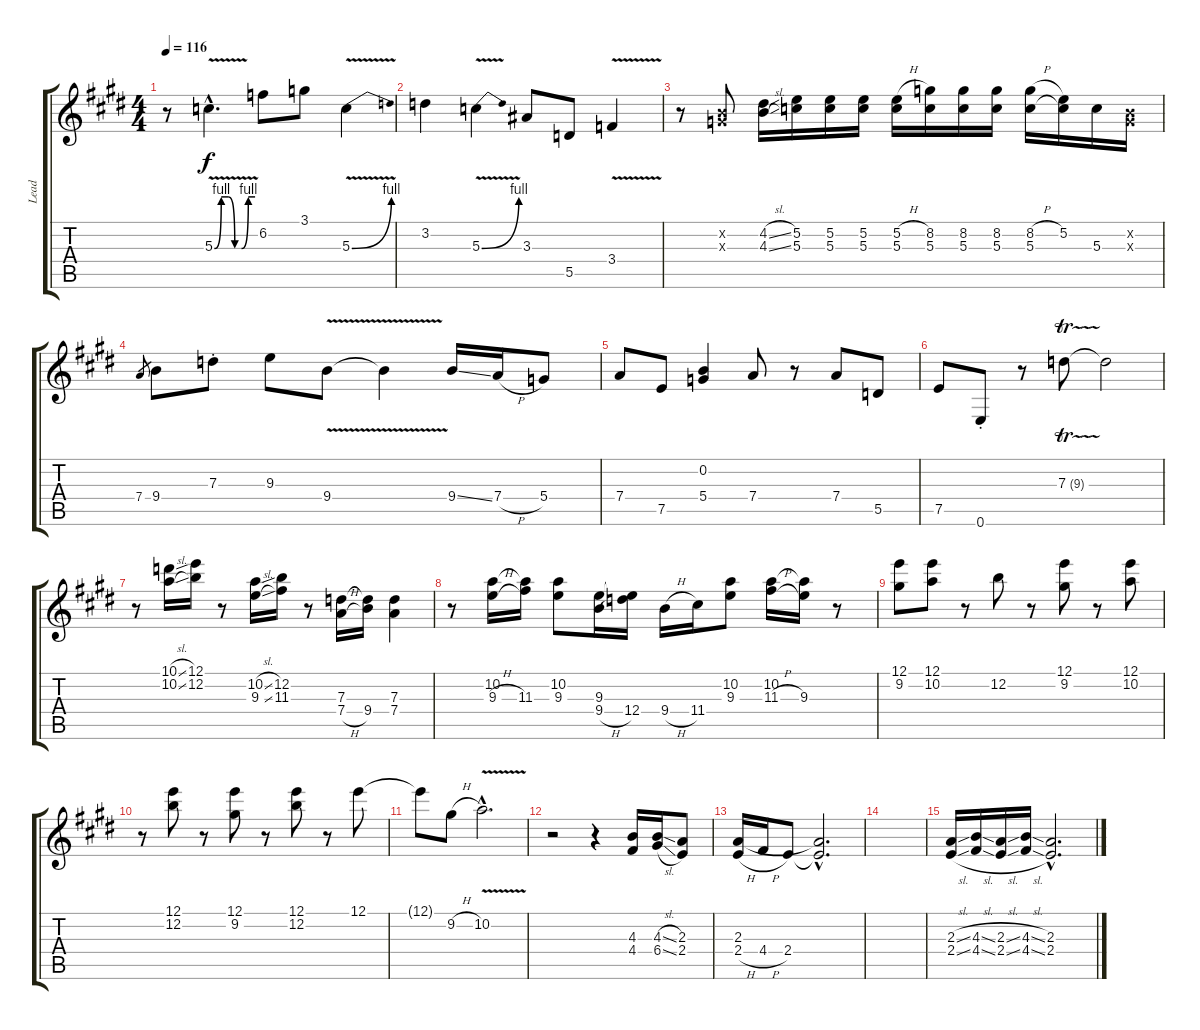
\track ("Lead" "Lead") {instrument distortionguitar}
\staff {score tabs}
\tuning (E4 B3 G3 D3 A2 E2) {hide}
\ts (4 4)
\tempo 116
\clef g2
\ks e
r.8{dy f} 5.3{be (custom 0 0 10 4 20 4 30 0 40 0 50 4 60 4) v hac}.4{d} 6.2.8 3.1.8 5.3{be (bend 0 0 60 4) v}.4 |
3.2.4 5.3{be (bend 0 0 60 4) v}.4 3.3.8 5.5.8 3.4{v}.4 |
r.8 (0.2{x} 0.3{x}).8 (4.2{sl} 4.3{sl}).16 (5.2 5.3).16 (5.2 5.3).16 (5.2 5.3).16 (5.2{h} 5.3).16 (8.2 5.3).16 (8.2 5.3).16 (8.2 5.3).16 (8.2{h} 5.3).16 (5.2 5.3{t}).16 5.3.16 (0.2{x} 0.3{x}).16 |
7.4.8{gr} 9.4.8 7.3{st}.8 9.3.8 9.4{v}.8 9.4{t}.4 9.4{ss}.16 7.4{h}.16 5.4.8 |
7.4.8 7.5.8 (0.2 5.4).4 7.4.8 r.8 7.4.8 5.5.8 |
7.5.8 0.6{st}.8 r.8 7.3{tr (9 32)}.8 7.3{t}.2 |
r.8 (10.1{sl} 10.2{sl}).16 (12.1 12.2).16 r.8 (10.2{sl} 9.3{sl}).16 (12.2 11.3).16 r.8 (7.3 7.4{h}).16 (7.3{t} 9.4).16 (7.3 7.4).4 |
r.8 (10.2 9.3{h}).16 (10.2{t} 11.3).16 (10.2 9.3).8 (9.3 9.4{h}).16 (9.3{t} 12.4).16 9.4{h}.16 11.4.16 (10.2 9.3).8 (10.2 11.3{h}).16 (10.2{t} 9.3).16 r.8 |
(12.1 9.2).8 (12.1 10.2).8 r.8 12.2.8 r.8 (12.1 9.2).8 r.8 (12.1 10.2).8 |
r.8 (12.1 12.2).8 r.8 (12.1 9.2).8 r.8 (12.1 12.2).8 r.8 12.1.8 |
12.1{t}.8 9.2{h}.8 10.2{v hac}.2{d} |
r.2 r.4 (4.3 4.4).16{volume 11} (4.3{sl} 6.4{sl}).16 (2.3 2.4).8 |
(2.3 2.4{h}).16 4.4{h}.16 2.4.8 (2.3{hac t} 2.4{hac t}).2{d} |
|
(2.3{sl} 2.4{sl}).16 (4.3{sl} 4.4{sl}).16 (2.3{sl} 2.4{sl}).16 (4.3{sl} 4.4{sl}).16 (2.3{hac} 2.4{hac}).2{d}
